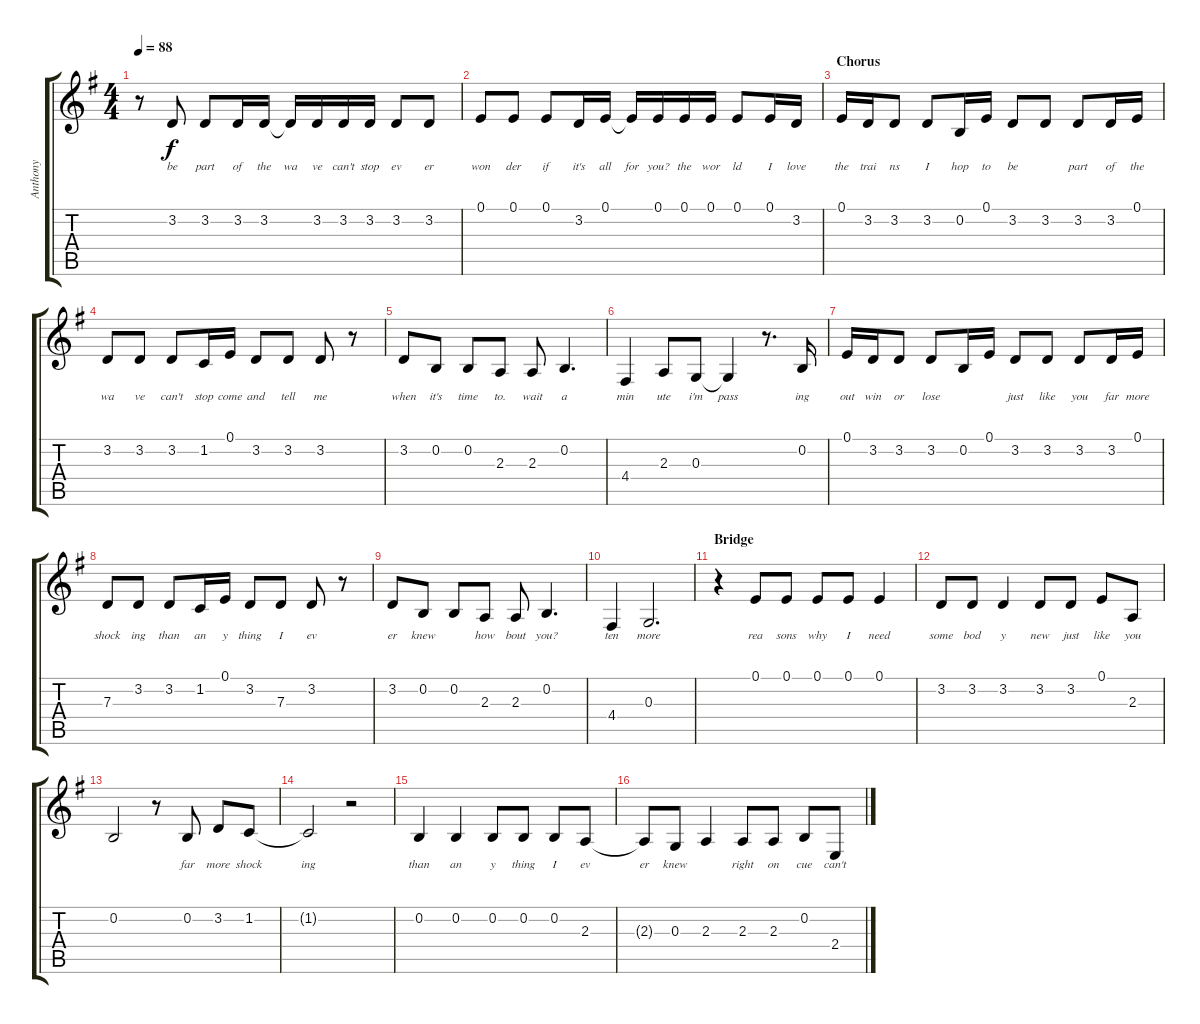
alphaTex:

\track ("Anthony" "Anthony") {instrument clarinet}
\staff {score tabs}
\tuning (E4 B3 G3 D3 A2 E2) {hide}
\ts (4 4)
\tempo 88
\clef g2
\ks g
r.8{dy f} 3.2.8{lyrics (0 "be") lyrics (1 "") lyrics (2 "") lyrics (3 "") lyrics (4 "")} 3.2.8{lyrics (0 "part") lyrics (1 "") lyrics (2 "") lyrics (3 "") lyrics (4 "")} 3.2.16{lyrics (0 "of") lyrics (1 "") lyrics (2 "") lyrics (3 "") lyrics (4 "")} 3.2.16{lyrics (0 "the") lyrics (1 "") lyrics (2 "") lyrics (3 "") lyrics (4 "")} 3.2{t}.16{lyrics (0 "wa") lyrics (1 "") lyrics (2 "") lyrics (3 "") lyrics (4 "")} 3.2.16{lyrics (0 "ve") lyrics (1 "") lyrics (2 "") lyrics (3 "") lyrics (4 "")} 3.2.16{lyrics (0 "can't") lyrics (1 "") lyrics (2 "") lyrics (3 "") lyrics (4 "")} 3.2.16{lyrics (0 "stop") lyrics (1 "") lyrics (2 "") lyrics (3 "") lyrics (4 "")} 3.2.8{lyrics (0 "ev") lyrics (1 "") lyrics (2 "") lyrics (3 "") lyrics (4 "")} 3.2.8{lyrics (0 "er") lyrics (1 "") lyrics (2 "") lyrics (3 "") lyrics (4 "")} |
0.1.8{lyrics (0 "won") lyrics (1 "") lyrics (2 "") lyrics (3 "") lyrics (4 "")} 0.1.8{lyrics (0 "der") lyrics (1 "") lyrics (2 "") lyrics (3 "") lyrics (4 "")} 0.1.8{lyrics (0 "if") lyrics (1 "") lyrics (2 "") lyrics (3 "") lyrics (4 "")} 3.2.16{lyrics (0 "it's") lyrics (1 "") lyrics (2 "") lyrics (3 "") lyrics (4 "")} 0.1.16{lyrics (0 "all") lyrics (1 "") lyrics (2 "") lyrics (3 "") lyrics (4 "")} 0.1{t}.16{lyrics (0 "for") lyrics (1 "") lyrics (2 "") lyrics (3 "") lyrics (4 "")} 0.1.16{lyrics (0 "you?") lyrics (1 "") lyrics (2 "") lyrics (3 "") lyrics (4 "")} 0.1.16{lyrics (0 "the") lyrics (1 "") lyrics (2 "") lyrics (3 "") lyrics (4 "")} 0.1.16{lyrics (0 "wor") lyrics (1 "") lyrics (2 "") lyrics (3 "") lyrics (4 "")} 0.1.8{lyrics (0 "ld") lyrics (1 "") lyrics (2 "") lyrics (3 "") lyrics (4 "")} 0.1.16{lyrics (0 "I") lyrics (1 "") lyrics (2 "") lyrics (3 "") lyrics (4 "")} 3.2.16{lyrics (0 "love") lyrics (1 "") lyrics (2 "") lyrics (3 "") lyrics (4 "")} |
\section ("" "Chorus")
0.1.16{lyrics (0 "the") lyrics (1 "") lyrics (2 "") lyrics (3 "") lyrics (4 "")} 3.2.16{lyrics (0 "trai") lyrics (1 "") lyrics (2 "") lyrics (3 "") lyrics (4 "")} 3.2.8{lyrics (0 "ns") lyrics (1 "") lyrics (2 "") lyrics (3 "") lyrics (4 "")} 3.2.8{lyrics (0 "I") lyrics (1 "") lyrics (2 "") lyrics (3 "") lyrics (4 "")} 0.2.16{lyrics (0 "hop") lyrics (1 "") lyrics (2 "") lyrics (3 "") lyrics (4 "")} 0.1.16{lyrics (0 "to") lyrics (1 "") lyrics (2 "") lyrics (3 "") lyrics (4 "")} 3.2.8{lyrics (0 "be") lyrics (1 "") lyrics (2 "") lyrics (3 "") lyrics (4 "")} 3.2.8{lyrics (0 " ") lyrics (1 "") lyrics (2 "") lyrics (3 "") lyrics (4 "")} 3.2.8{lyrics (0 "part") lyrics (1 "") lyrics (2 "") lyrics (3 "") lyrics (4 "")} 3.2.16{lyrics (0 "of") lyrics (1 "") lyrics (2 "") lyrics (3 "") lyrics (4 "")} 0.1.16{lyrics (0 "the") lyrics (1 "") lyrics (2 "") lyrics (3 "") lyrics (4 "")} |
3.2.8{lyrics (0 "wa") lyrics (1 "") lyrics (2 "") lyrics (3 "") lyrics (4 "")} 3.2.8{lyrics (0 "ve") lyrics (1 "") lyrics (2 "") lyrics (3 "") lyrics (4 "")} 3.2.8{lyrics (0 "can't") lyrics (1 "") lyrics (2 "") lyrics (3 "") lyrics (4 "")} 1.2.16{lyrics (0 "stop") lyrics (1 "") lyrics (2 "") lyrics (3 "") lyrics (4 "")} 0.1.16{lyrics (0 "come") lyrics (1 "") lyrics (2 "") lyrics (3 "") lyrics (4 "")} 3.2.8{lyrics (0 "and") lyrics (1 "") lyrics (2 "") lyrics (3 "") lyrics (4 "")} 3.2.8{lyrics (0 "tell") lyrics (1 "") lyrics (2 "") lyrics (3 "") lyrics (4 "")} 3.2.8{lyrics (0 "me") lyrics (1 "") lyrics (2 "") lyrics (3 "") lyrics (4 "")} r.8 |
3.2.8{lyrics (0 "when") lyrics (1 "") lyrics (2 "") lyrics (3 "") lyrics (4 "")} 0.2.8{lyrics (0 "it's") lyrics (1 "") lyrics (2 "") lyrics (3 "") lyrics (4 "")} 0.2.8{lyrics (0 "time") lyrics (1 "") lyrics (2 "") lyrics (3 "") lyrics (4 "")} 2.3.8{lyrics (0 "to.") lyrics (1 "") lyrics (2 "") lyrics (3 "") lyrics (4 "")} 2.3.8{lyrics (0 "wait") lyrics (1 "") lyrics (2 "") lyrics (3 "") lyrics (4 "")} 0.2.4{d lyrics (0 "a") lyrics (1 "") lyrics (2 "") lyrics (3 "") lyrics (4 "")} |
4.4.4{lyrics (0 "min") lyrics (1 "") lyrics (2 "") lyrics (3 "") lyrics (4 "")} 2.3.8{lyrics (0 "ute") lyrics (1 "") lyrics (2 "") lyrics (3 "") lyrics (4 "")} 0.3.8{lyrics (0 "i'm") lyrics (1 "") lyrics (2 "") lyrics (3 "") lyrics (4 "")} 0.3{t}.4{lyrics (0 "pass") lyrics (1 "") lyrics (2 "") lyrics (3 "") lyrics (4 "")} r.8{d} 0.2.16{lyrics (0 "ing") lyrics (1 "") lyrics (2 "") lyrics (3 "") lyrics (4 "")} |
0.1.16{lyrics (0 "out") lyrics (1 "") lyrics (2 "") lyrics (3 "") lyrics (4 "")} 3.2.16{lyrics (0 "win") lyrics (1 "") lyrics (2 "") lyrics (3 "") lyrics (4 "")} 3.2.8{lyrics (0 "or") lyrics (1 "") lyrics (2 "") lyrics (3 "") lyrics (4 "")} 3.2.8{lyrics (0 "lose") lyrics (1 "") lyrics (2 "") lyrics (3 "") lyrics (4 "")} 0.2.16{lyrics (0 " ") lyrics (1 "") lyrics (2 "") lyrics (3 "") lyrics (4 "")} 0.1.16{lyrics (0 " ") lyrics (1 "") lyrics (2 "") lyrics (3 "") lyrics (4 "")} 3.2.8{lyrics (0 "just") lyrics (1 "") lyrics (2 "") lyrics (3 "") lyrics (4 "")} 3.2.8{lyrics (0 "like") lyrics (1 "") lyrics (2 "") lyrics (3 "") lyrics (4 "")} 3.2.8{lyrics (0 "you") lyrics (1 "") lyrics (2 "") lyrics (3 "") lyrics (4 "")} 3.2.16{lyrics (0 "far") lyrics (1 "") lyrics (2 "") lyrics (3 "") lyrics (4 "")} 0.1.16{lyrics (0 "more") lyrics (1 "") lyrics (2 "") lyrics (3 "") lyrics (4 "")} |
7.3.8{lyrics (0 "shock") lyrics (1 "") lyrics (2 "") lyrics (3 "") lyrics (4 "")} 3.2.8{lyrics (0 "ing") lyrics (1 "") lyrics (2 "") lyrics (3 "") lyrics (4 "")} 3.2.8{lyrics (0 "than") lyrics (1 "") lyrics (2 "") lyrics (3 "") lyrics (4 "")} 1.2.16{lyrics (0 "an") lyrics (1 "") lyrics (2 "") lyrics (3 "") lyrics (4 "")} 0.1.16{lyrics (0 "y") lyrics (1 "") lyrics (2 "") lyrics (3 "") lyrics (4 "")} 3.2.8{lyrics (0 "thing") lyrics (1 "") lyrics (2 "") lyrics (3 "") lyrics (4 "")} 7.3.8{lyrics (0 "I") lyrics (1 "") lyrics (2 "") lyrics (3 "") lyrics (4 "")} 3.2.8{lyrics (0 "ev") lyrics (1 "") lyrics (2 "") lyrics (3 "") lyrics (4 "")} r.8 |
3.2.8{lyrics (0 "er") lyrics (1 "") lyrics (2 "") lyrics (3 "") lyrics (4 "")} 0.2.8{lyrics (0 "knew") lyrics (1 "") lyrics (2 "") lyrics (3 "") lyrics (4 "")} 0.2.8{lyrics (0 " ") lyrics (1 "") lyrics (2 "") lyrics (3 "") lyrics (4 "")} 2.3.8{lyrics (0 "how") lyrics (1 "") lyrics (2 "") lyrics (3 "") lyrics (4 "")} 2.3.8{lyrics (0 "bout") lyrics (1 "") lyrics (2 "") lyrics (3 "") lyrics (4 "")} 0.2.4{d lyrics (0 "you?") lyrics (1 "") lyrics (2 "") lyrics (3 "") lyrics (4 "")} |
4.4.4{lyrics (0 "ten") lyrics (1 "") lyrics (2 "") lyrics (3 "") lyrics (4 "")} 0.3.2{d lyrics (0 "more") lyrics (1 "") lyrics (2 "") lyrics (3 "") lyrics (4 "")} |
\section ("" "Bridge")
r.4 0.1.8{lyrics (0 "rea") lyrics (1 "") lyrics (2 "") lyrics (3 "") lyrics (4 "")} 0.1.8{lyrics (0 "sons") lyrics (1 "") lyrics (2 "") lyrics (3 "") lyrics (4 "")} 0.1.8{lyrics (0 "why") lyrics (1 "") lyrics (2 "") lyrics (3 "") lyrics (4 "")} 0.1.8{lyrics (0 "I") lyrics (1 "") lyrics (2 "") lyrics (3 "") lyrics (4 "")} 0.1.4{lyrics (0 "need") lyrics (1 "") lyrics (2 "") lyrics (3 "") lyrics (4 "")} |
3.2.8{lyrics (0 "some") lyrics (1 "") lyrics (2 "") lyrics (3 "") lyrics (4 "")} 3.2.8{lyrics (0 "bod") lyrics (1 "") lyrics (2 "") lyrics (3 "") lyrics (4 "")} 3.2.4{lyrics (0 "y") lyrics (1 "") lyrics (2 "") lyrics (3 "") lyrics (4 "")} 3.2.8{lyrics (0 "new") lyrics (1 "") lyrics (2 "") lyrics (3 "") lyrics (4 "")} 3.2.8{lyrics (0 "just") lyrics (1 "") lyrics (2 "") lyrics (3 "") lyrics (4 "")} 0.1.8{lyrics (0 "like") lyrics (1 "") lyrics (2 "") lyrics (3 "") lyrics (4 "")} 2.3.8{lyrics (0 "you") lyrics (1 "") lyrics (2 "") lyrics (3 "") lyrics (4 "")} |
0.2.2{lyrics (0 " ") lyrics (1 "") lyrics (2 "") lyrics (3 "") lyrics (4 "")} r.8 0.2.8{lyrics (0 "far") lyrics (1 "") lyrics (2 "") lyrics (3 "") lyrics (4 "")} 3.2.8{lyrics (0 "more") lyrics (1 "") lyrics (2 "") lyrics (3 "") lyrics (4 "")} 1.2.8{lyrics (0 "shock") lyrics (1 "") lyrics (2 "") lyrics (3 "") lyrics (4 "")} |
1.2{t}.2{lyrics (0 "ing") lyrics (1 "") lyrics (2 "") lyrics (3 "") lyrics (4 "")} r.2 |
0.2.4{lyrics (0 "than") lyrics (1 "") lyrics (2 "") lyrics (3 "") lyrics (4 "")} 0.2.4{lyrics (0 "an") lyrics (1 "") lyrics (2 "") lyrics (3 "") lyrics (4 "")} 0.2.8{lyrics (0 "y") lyrics (1 "") lyrics (2 "") lyrics (3 "") lyrics (4 "")} 0.2.8{lyrics (0 "thing") lyrics (1 "") lyrics (2 "") lyrics (3 "") lyrics (4 "")} 0.2.8{lyrics (0 "I") lyrics (1 "") lyrics (2 "") lyrics (3 "") lyrics (4 "")} 2.3.8{lyrics (0 "ev") lyrics (1 "") lyrics (2 "") lyrics (3 "") lyrics (4 "")} |
2.3{t}.8{lyrics (0 "er") lyrics (1 "") lyrics (2 "") lyrics (3 "") lyrics (4 "")} 0.3.8{lyrics (0 "knew") lyrics (1 "") lyrics (2 "") lyrics (3 "") lyrics (4 "")} 2.3.4{lyrics (0 " ") lyrics (1 "") lyrics (2 "") lyrics (3 "") lyrics (4 "")} 2.3.8{lyrics (0 "right") lyrics (1 "") lyrics (2 "") lyrics (3 "") lyrics (4 "")} 2.3.8{lyrics (0 "on") lyrics (1 "") lyrics (2 "") lyrics (3 "") lyrics (4 "")} 0.2.8{lyrics (0 "cue") lyrics (1 "") lyrics (2 "") lyrics (3 "") lyrics (4 "")} 2.4.8{lyrics (0 "can't") lyrics (1 "") lyrics (2 "") lyrics (3 "") lyrics (4 "")}
